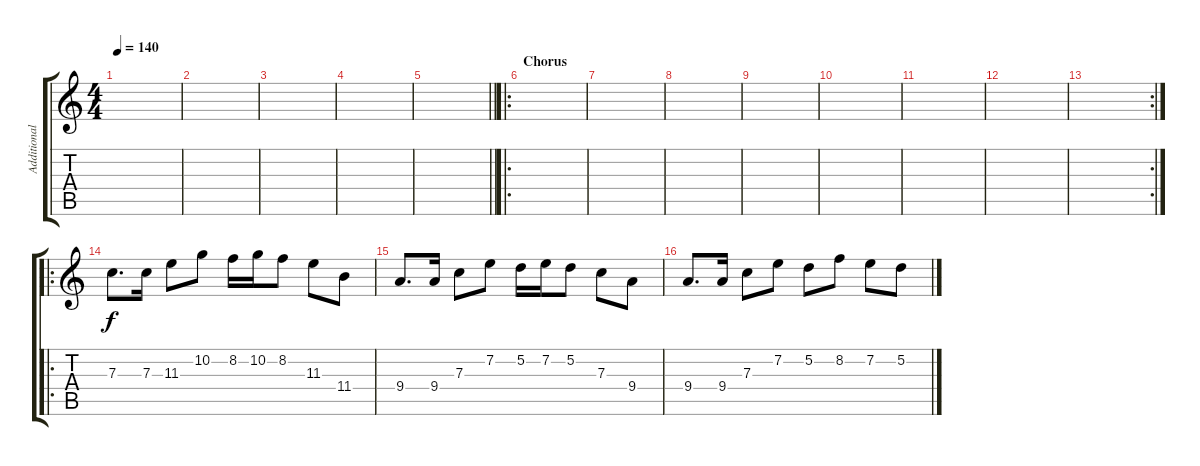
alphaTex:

\track ("Additional Guitar" "Additional") {instrument distortionguitar}
\staff {score tabs}
\tuning (D4 A3 F3 C3 G2 D2) {hide}
\ts (4 4)
\tempo 140
\clef g2
\ks c
|
|
|
|
\barLineRight lightlight
|
\ro
\section ("" "Chorus")
|
|
|
|
|
|
|
\rc 2
|
\ro
7.3.8{d} 7.3.16 11.3.8 10.2.8 8.2.16 10.2.16 8.2.8 11.3.8 11.4.8 |
9.4.8{d} 9.4.16 7.3.8 7.2.8 5.2.16 7.2.16 5.2.8 7.3.8 9.4.8 |
9.4.8{d} 9.4.16 7.3.8 7.2.8 5.2.8 8.2.8 7.2.8 5.2.8
